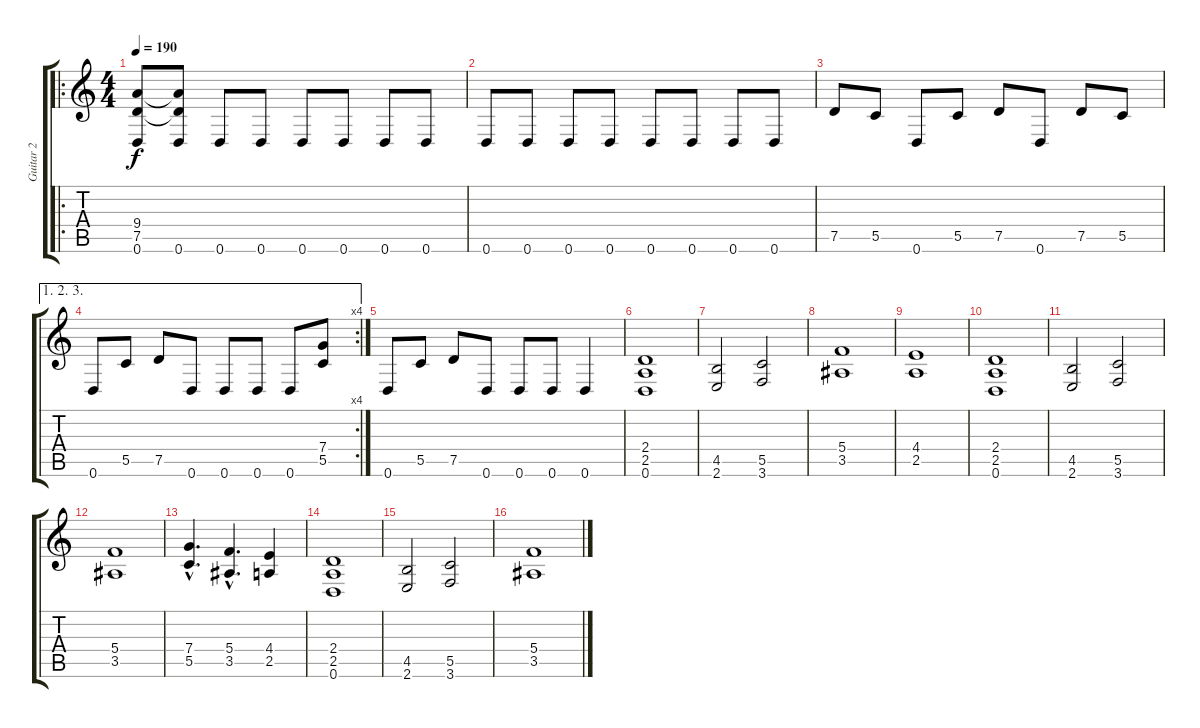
\track ("Guitar 2" "Guitar 2") {instrument overdrivenguitar}
\staff {score tabs}
\tuning (D4 A3 F3 C3 G2 D2) {hide}
\ro
\ts (4 4)
\tempo 190
\clef g2
\ks c
(9.4 7.5 0.6).8{dy f} (9.4{t} 7.5{t} 0.6).8 0.6.8 0.6.8 0.6.8 0.6.8 0.6.8 0.6.8 |
0.6.8 0.6.8 0.6.8 0.6.8 0.6.8 0.6.8 0.6.8 0.6.8 |
7.5.8 5.5.8 0.6.8 5.5.8 7.5.8 0.6.8 7.5.8 5.5.8 |
\ae (1 2 3)
\rc 4
0.6.8 5.5.8 7.5.8 0.6.8 0.6.8 0.6.8 0.6.8 (7.4 5.5).8 |
0.6.8 5.5.8 7.5.8 0.6.8 0.6.8 0.6.8 0.6.4 |
(2.4 2.5 0.6).1 |
(4.5 2.6).2 (5.5 3.6).2 |
(5.4 3.5).1 |
(4.4 2.5).1 |
(2.4 2.5 0.6).1 |
(4.5 2.6).2 (5.5 3.6).2 |
(5.4 3.5).1 |
(7.4{hac} 5.5{hac}).4{d} (5.4{hac} 3.5{hac}).4{d} (4.4 2.5).4 |
(2.4 2.5 0.6).1 |
(4.5 2.6).2 (5.5 3.6).2 |
(5.4 3.5).1
